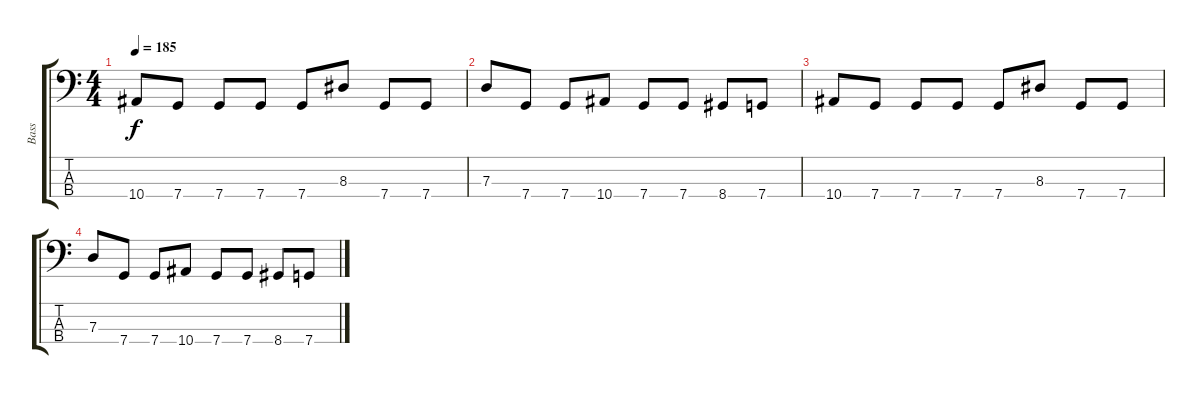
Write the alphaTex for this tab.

\track ("Bass" "Bass") {instrument electricbasspick}
\staff {score tabs}
\tuning (F2 C2 G1 C1) {hide}
\ts (4 4)
\tempo 185
\clef f4
\ks c
10.4.8{dy f} 7.4.8 7.4.8 7.4.8 7.4.8 8.3.8 7.4.8 7.4.8 |
7.3.8 7.4.8 7.4.8 10.4.8 7.4.8 7.4.8 8.4.8 7.4.8 |
10.4.8 7.4.8 7.4.8 7.4.8 7.4.8 8.3.8 7.4.8 7.4.8 |
7.3.8 7.4.8 7.4.8 10.4.8 7.4.8 7.4.8 8.4.8 7.4.8
